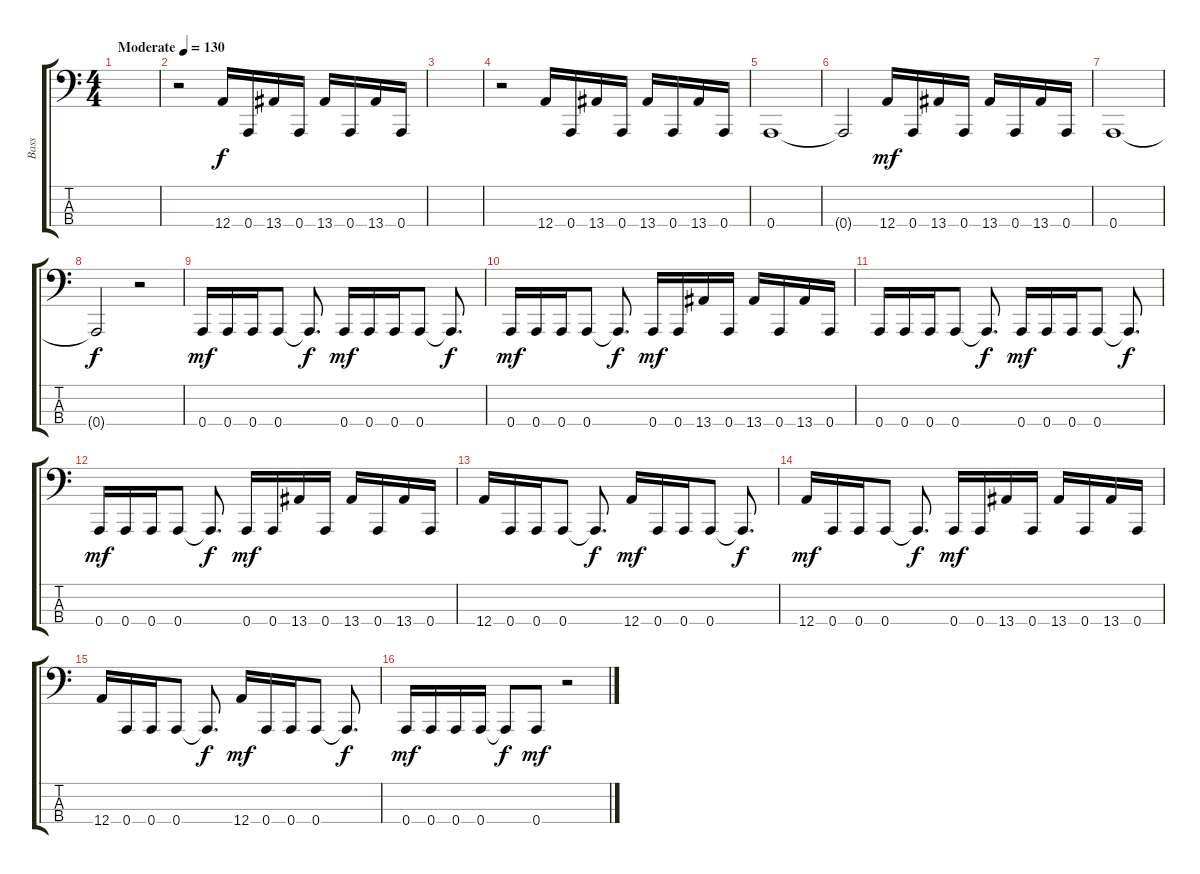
\track ("Bass" "Bass") {instrument electricbasspick}
\staff {score tabs}
\tuning (D2 A1 E1 A0) {hide}
\ts (4 4)
\tempo (130 "Moderate")
\clef f4
\ks c
|
r.2 12.4.16 0.4.16 13.4.16 0.4.16 13.4.16 0.4.16 13.4.16 0.4.16 |
|
r.2 12.4.16 0.4.16 13.4.16 0.4.16 13.4.16 0.4.16 13.4.16 0.4.16 |
0.4.1 |
0.4{t}.2{dy f} 12.4.16{dy mf} 0.4.16 13.4.16 0.4.16 13.4.16 0.4.16 13.4.16 0.4.16 |
0.4.1 |
0.4{t}.2{dy f} r.2 |
0.4.16{dy mf} 0.4.16 0.4.16 0.4.8 0.4{t}.8{d dy f} 0.4.16{dy mf} 0.4.16 0.4.16 0.4.8 0.4{t}.8{d dy f} |
0.4.16{dy mf} 0.4.16 0.4.16 0.4.8 0.4{t}.8{d dy f} 0.4.16{dy mf} 0.4.16 13.4.16 0.4.16 13.4.16 0.4.16 13.4.16 0.4.16 |
0.4.16 0.4.16 0.4.16 0.4.8 0.4{t}.8{d dy f} 0.4.16{dy mf} 0.4.16 0.4.16 0.4.8 0.4{t}.8{d dy f} |
0.4.16{dy mf} 0.4.16 0.4.16 0.4.8 0.4{t}.8{d dy f} 0.4.16{dy mf} 0.4.16 13.4.16 0.4.16 13.4.16 0.4.16 13.4.16 0.4.16 |
12.4.16 0.4.16 0.4.16 0.4.8 0.4{t}.8{d dy f} 12.4.16{dy mf} 0.4.16 0.4.16 0.4.8 0.4{t}.8{d dy f} |
12.4.16{dy mf} 0.4.16 0.4.16 0.4.8 0.4{t}.8{d dy f} 0.4.16{dy mf} 0.4.16 13.4.16 0.4.16 13.4.16 0.4.16 13.4.16 0.4.16 |
12.4.16 0.4.16 0.4.16 0.4.8 0.4{t}.8{d dy f} 12.4.16{dy mf} 0.4.16 0.4.16 0.4.8 0.4{t}.8{d dy f} |
0.4.16{dy mf} 0.4.16 0.4.16 0.4.16 0.4{t}.8{dy f} 0.4.8{dy mf} r.2
